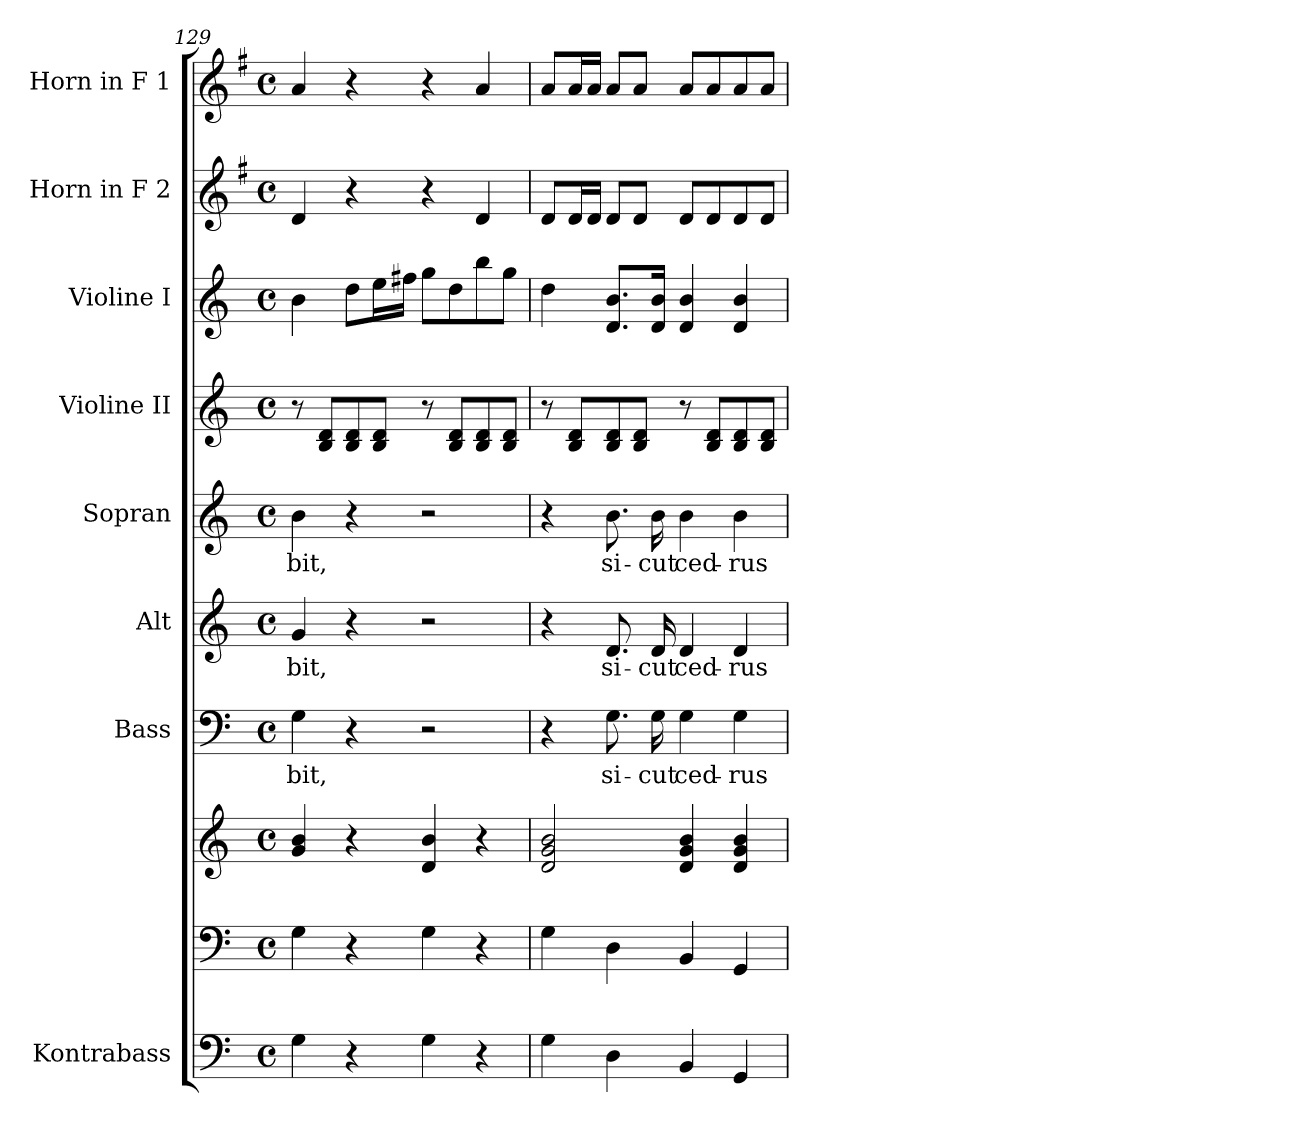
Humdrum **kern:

**kern	**kern	**kern	**kern	**text	**kern	**text	**kern	**text	**kern	**kern	**kern	**kern
*part9	*part8	*part8	*part7	*part7	*part6	*part6	*part5	*part5	*part4	*part3	*part2	*part1
*staff10	*staff9	*staff8	*staff7	*staff7	*staff6	*staff6	*staff5	*staff5	*staff4	*staff3	*staff2	*staff1
*I"Kontrabass	*	*	*I"Bass	*	*I"Alt	*	*I"Sopran	*	*I"Violine II	*I"Violine I	*I"Horn in F 2	*I"Horn in F 1
*I'Kb.	*	*	*I'B.	*	*I'A.	*	*I'S.	*	*I'Vl. II	*I'Vl. I	*	*
*clefF4	*clefF4	*clefG2	*clefF4	*	*clefG2	*	*clefG2	*	*clefG2	*clefG2	*clefG2	*clefG2
*ITrd7c12	*	*	*	*	*	*	*	*	*	*	*ITrd4c7	*ITrd4c7
*k[]	*k[]	*k[]	*k[]	*	*k[]	*	*k[]	*	*k[]	*k[]	*k[]	*k[]
*C:	*C:	*C:	*C:	*	*C:	*	*C:	*	*C:	*C:	*C:	*C:
*M4/4	*M4/4	*M4/4	*M4/4	*	*M4/4	*	*M4/4	*	*M4/4	*M4/4	*M4/4	*M4/4
*met(c)	*met(c)	*met(c)	*met(c)	*	*met(c)	*	*met(c)	*	*met(c)	*met(c)	*met(c)	*met(c)
=129	=129	=129	=129	=129	=129	=129	=129	=129	=129	=129	=129	=129
!	!	!	!	!LO:LY:b	!	!LO:LY:b	!	!LO:LY:b	!	!	!	!
4GG\	4G\	4g/ 4b/	4G\	-bit,	4g/	-bit,	4b\	-bit,	8r	4b\	4G/	4d/
.	.	.	.	.	.	.	.	.	8B/ 8d/L	.	.	.
4r	4r	4r	4r	.	4r	.	4r	.	8B/ 8d/	8dd\L	4r	4r
.	.	.	.	.	.	.	.	.	8B/ 8d/J	16ee\L	.	.
.	.	.	.	.	.	.	.	.	.	16ff#X\JJ	.	.
4GG\	4G\	4d/ 4b/	2r	.	2r	.	2r	.	8r	8gg\L	4r	4r
.	.	.	.	.	.	.	.	.	8B/ 8d/L	8dd\	.	.
4r	4r	4r	.	.	.	.	.	.	8B/ 8d/	8bb\	4G/	4d/
.	.	.	.	.	.	.	.	.	8B/ 8d/J	8gg\J	.	.
=130	=130	=130	=130	=130	=130	=130	=130	=130	=130	=130	=130	=130
4GG\	4G\	2d/ 2g/ 2b/	4r	.	4r	.	4r	.	8r	4dd\	8G/L	8d/L
.	.	.	.	.	.	.	.	.	8B/ 8d/L	.	16G/L	16d/L
.	.	.	.	.	.	.	.	.	.	.	16G/JJ	16d/JJ
!	!	!	!	!LO:LY:b	!	!LO:LY:b	!	!LO:LY:b	!	!	!	!
4DD\	4D\	.	8.G\	si-	8.d/	si-	8.b\	si-	8B/ 8d/	8.d/ 8.b/L	8G/L	8d/L
.	.	.	.	.	.	.	.	.	8B/ 8d/J	.	8G/J	8d/J
!	!	!	!	!LO:LY:b	!	!LO:LY:b	!	!LO:LY:b	!	!	!	!
.	.	.	16G\	-cut	16d/	-cut	16b\	-cut	.	16d/ 16b/Jk	.	.
!	!	!	!	!LO:LY:b	!	!LO:LY:b	!	!LO:LY:b	!	!	!	!
4BBB/	4BB/	4d/ 4g/ 4b/	4G\	ced-	4d/	ced-	4b\	ced-	8r	4d/ 4b/	8G/L	8d/L
.	.	.	.	.	.	.	.	.	8B/ 8d/L	.	8G/	8d/
!	!	!	!	!LO:LY:b	!	!LO:LY:b	!	!LO:LY:b	!	!	!	!
4GGG/	4GG/	4d/ 4g/ 4b/	4G\	-rus	4d/	-rus	4b\	-rus	8B/ 8d/	4d/ 4b/	8G/	8d/
.	.	.	.	.	.	.	.	.	8B/ 8d/J	.	8G/J	8d/J
=	=	=	=	=	=	=	=	=	=	=	=	=
*-	*-	*-	*-	*-	*-	*-	*-	*-	*-	*-	*-	*-
